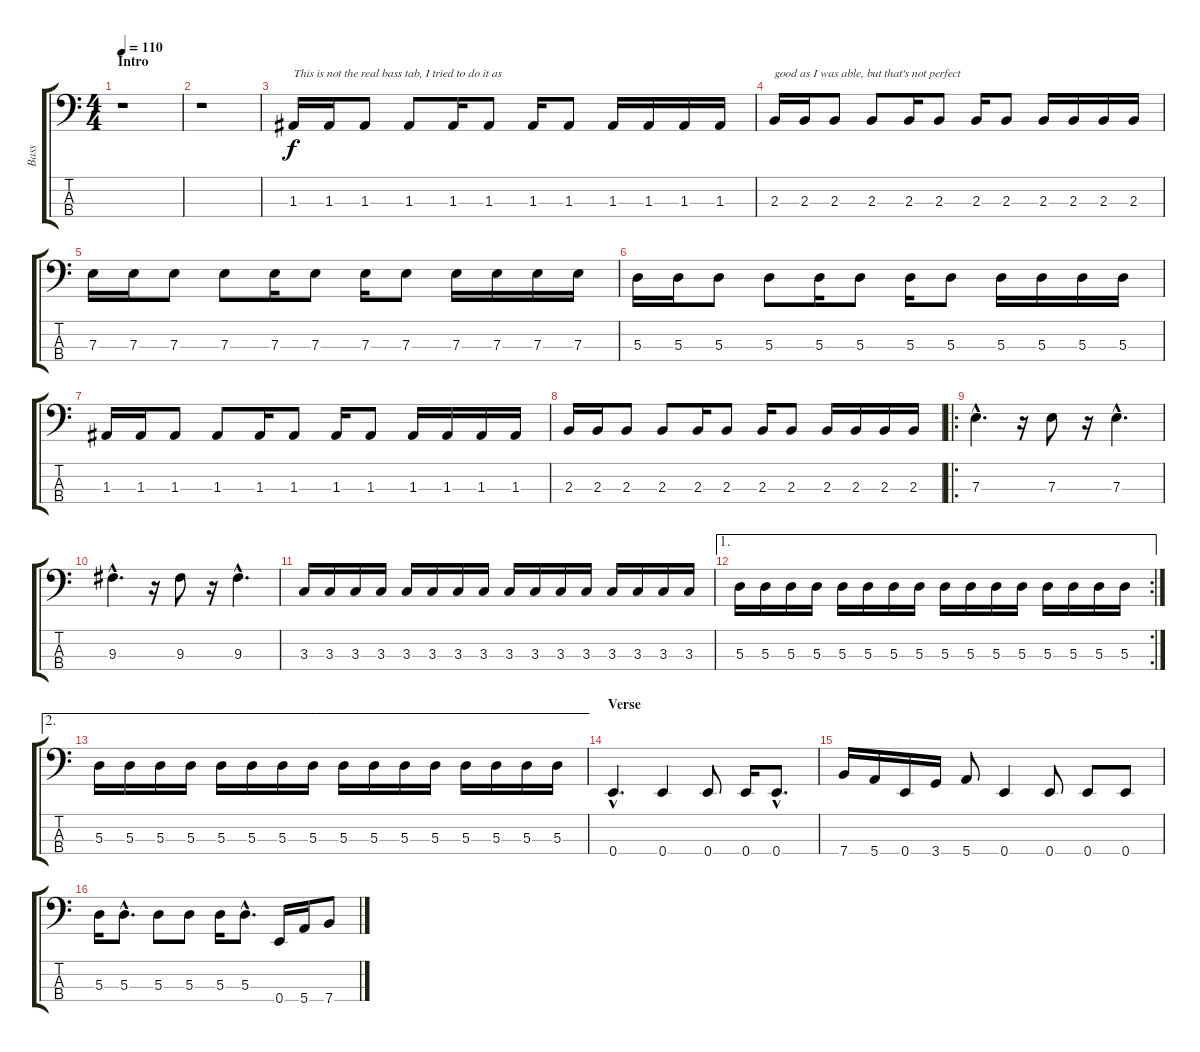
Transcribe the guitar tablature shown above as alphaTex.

\track ("Bass" "Bass") {instrument electricbassfinger}
\staff {score tabs}
\tuning (G2 D2 A1 E1) {hide}
\ts (4 4)
\section ("" "Intro")
\tempo 110
\clef f4
\ks c
r.1{dy f instrument electricbassfinger} |
r.1 |
1.3.16{txt "This is not the real bass tab, I tried to do it as"} 1.3.16 1.3.8 1.3.8 1.3.16 1.3.8 1.3.16 1.3.8 1.3.16 1.3.16 1.3.16 1.3.16 |
2.3.16{txt "good as I was able, but that's not perfect"} 2.3.16 2.3.8 2.3.8 2.3.16 2.3.8 2.3.16 2.3.8 2.3.16 2.3.16 2.3.16 2.3.16 |
7.3.16 7.3.16 7.3.8 7.3.8 7.3.16 7.3.8 7.3.16 7.3.8 7.3.16 7.3.16 7.3.16 7.3.16 |
5.3.16 5.3.16 5.3.8 5.3.8 5.3.16 5.3.8 5.3.16 5.3.8 5.3.16 5.3.16 5.3.16 5.3.16 |
1.3.16 1.3.16 1.3.8 1.3.8 1.3.16 1.3.8 1.3.16 1.3.8 1.3.16 1.3.16 1.3.16 1.3.16 |
2.3.16 2.3.16 2.3.8 2.3.8 2.3.16 2.3.8 2.3.16 2.3.8 2.3.16 2.3.16 2.3.16 2.3.16 |
\ro
7.3{hac}.4{d} r.16 7.3.8 r.16 7.3{hac}.4{d} |
9.3{hac}.4{d} r.16 9.3.8 r.16 9.3{hac}.4{d} |
3.3.16 3.3.16 3.3.16 3.3.16 3.3.16 3.3.16 3.3.16 3.3.16 3.3.16 3.3.16 3.3.16 3.3.16 3.3.16 3.3.16 3.3.16 3.3.16 |
\ae 1
\rc 2
5.3.16 5.3.16 5.3.16 5.3.16 5.3.16 5.3.16 5.3.16 5.3.16 5.3.16 5.3.16 5.3.16 5.3.16 5.3.16 5.3.16 5.3.16 5.3.16 |
\ae 2
5.3.16 5.3.16 5.3.16 5.3.16 5.3.16 5.3.16 5.3.16 5.3.16 5.3.16 5.3.16 5.3.16 5.3.16 5.3.16 5.3.16 5.3.16 5.3.16 |
\section ("" "Verse ")
0.4{hac}.4{d} 0.4.4 0.4.8 0.4.16 0.4{hac}.8{d} |
7.4.16 5.4.16 0.4.16 3.4.16 5.4.8 0.4.4 0.4.8 0.4.8 0.4.8 |
5.3.16 5.3{hac}.8{d} 5.3.8 5.3.8 5.3.16 5.3{hac}.8{d} 0.4.16 5.4.16 7.4.8
